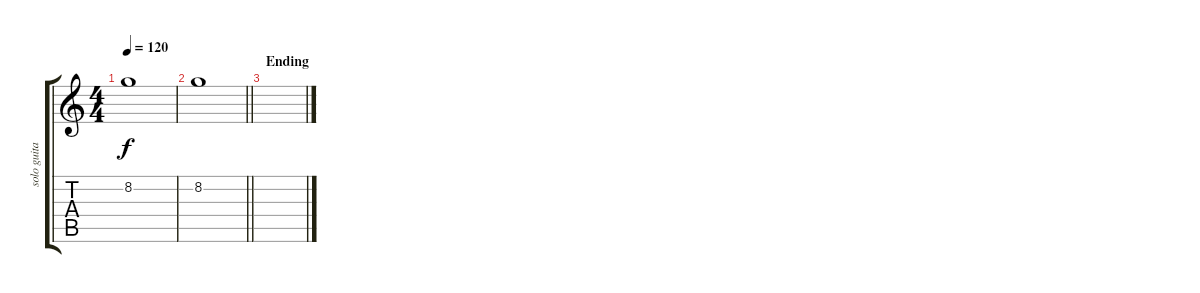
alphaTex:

\track ("solo guitar" "solo guita") {instrument distortionguitar}
\staff {score tabs}
\tuning (E4 B3 G3 D3 A2 E2) {hide}
\ts (4 4)
\tempo 120
\clef g2
\ks c
8.2.1{dy f} |
\barLineRight lightlight
8.2.1 |
\section ("" "Ending")
